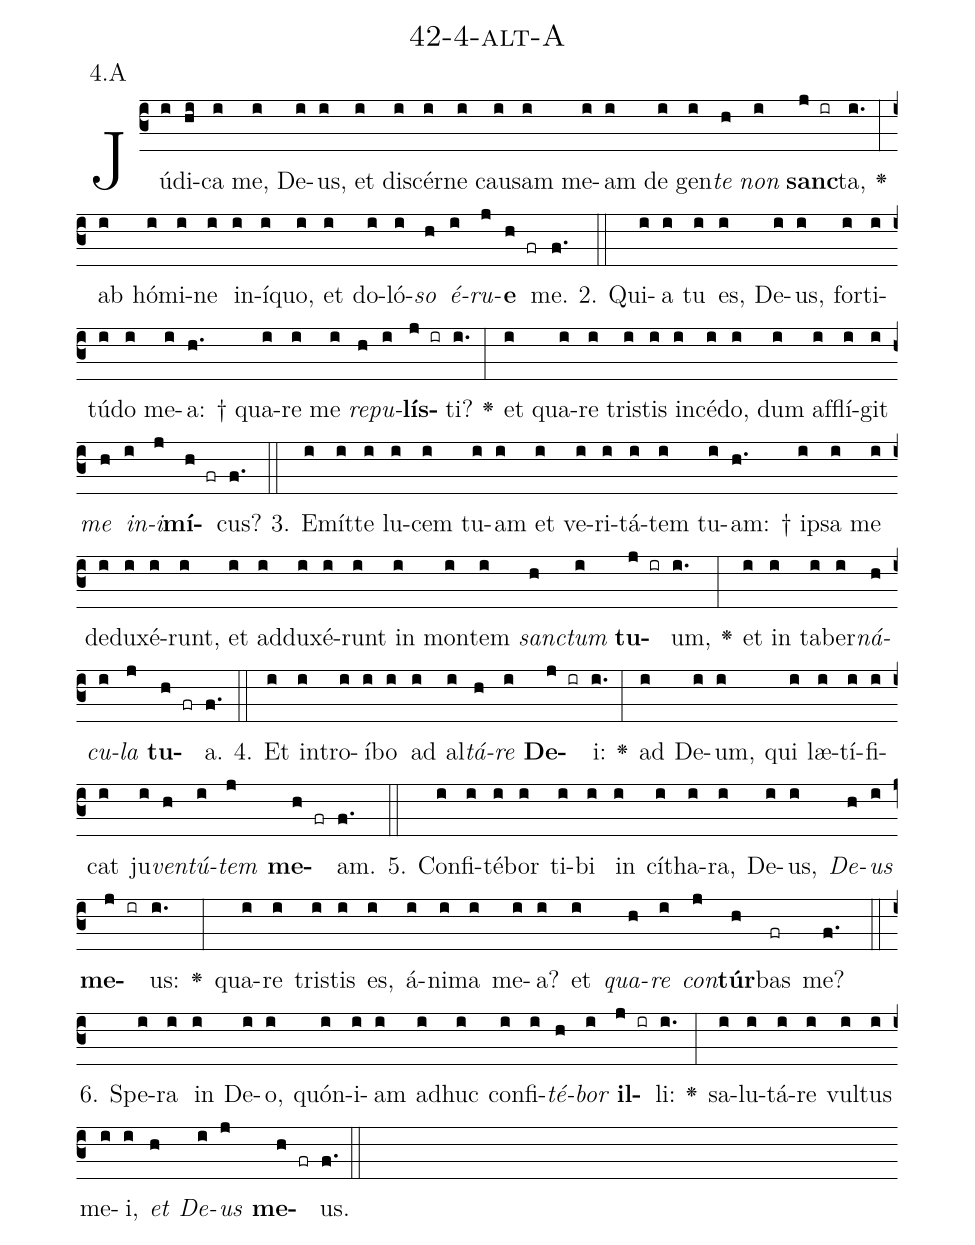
name: 42-4-alt-A;
annotation: 4.A;
%%
(c3)Jú(i)di(hi)ca(i) me,(i) De(i)us,(i) et(i) di(i)scér(i)ne(i) cau(i)sam(i) me(i)am(i) de(i) gen(i)<i>te</i>(h) <i>non</i>(i) <b>sanc</b>(j ir)ta,(i.) <v>\greheightstar</v>(:) ab(i) hó(i)mi(i)ne(i) in(i)í(i)quo,(i) et(i) do(i)ló(i)<i>so</i>(h) <i>é</i>(i)<i>ru</i>(j)<b>e</b>(h fr) me.(f.) (::)
2. Qui(i)a(i) tu(i) es,(i) De(i)us,(i) for(i)ti(i)tú(i)do(i) me(i)a: †(h.) qua(i)re(i) me(i) <i>re</i>(h)<i>pu</i>(i)<b>lís</b>(j ir)ti?(i.) <v>\greheightstar</v>(:) et(i) qua(i)re(i) tris(i)tis(i) in(i)cé(i)do,(i) dum(i) af(i)flí(i)git(i) <i>me</i>(h) <i>in</i>(i)<i>i</i>(j)<b>mí</b>(h fr)cus?(f.) (::)
3. E(i)mít(i)te(i) lu(i)cem(i) tu(i)am(i) et(i) ve(i)ri(i)tá(i)tem(i) tu(i)am: †(h.) ip(i)sa(i) me(i) de(i)du(i)xé(i)runt,(i) et(i) ad(i)du(i)xé(i)runt(i) in(i) mon(i)tem(i) <i>sanc</i>(h)<i>tum</i>(i) <b>tu</b>(j ir)um,(i.) <v>\greheightstar</v>(:) et(i) in(i) ta(i)ber(i)<i>ná</i>(h)<i>cu</i>(i)<i>la</i>(j) <b>tu</b>(h fr)a.(f.) (::)
4. Et(i) in(i)tro(i)í(i)bo(i) ad(i) al(i)<i>tá</i>(h)<i>re</i>(i) <b>De</b>(j ir)i:(i.) <v>\greheightstar</v>(:) ad(i) De(i)um,(i) qui(i) læ(i)tí(i)fi(i)cat(i) ju(i)<i>ven</i>(h)<i>tú</i>(i)<i>tem</i>(j) <b>me</b>(h fr)am.(f.) (::)
5. Con(i)fi(i)té(i)bor(i) ti(i)bi(i) in(i) cí(i)tha(i)ra,(i) De(i)us,(i) <i>De</i>(h)<i>us</i>(i) <b>me</b>(j ir)us:(i.) <v>\greheightstar</v>(:) qua(i)re(i) tris(i)tis(i) es,(i) á(i)ni(i)ma(i) me(i)a?(i) et(i) <i>qua</i>(h)<i>re</i>(i) <i>con</i>(j)<b>túr</b>(h)bas(fr) me?(f.) (::)
6. Spe(i)ra(i) in(i) De(i)o,(i) quón(i)i(i)am(i) ad(i)huc(i) con(i)fi(i)<i>té</i>(h)<i>bor</i>(i) <b>il</b>(j ir)li:(i.) <v>\greheightstar</v>(:) sa(i)lu(i)tá(i)re(i) vul(i)tus(i) me(i)i,(i) <i>et</i>(h) <i>De</i>(i)<i>us</i>(j) <b>me</b>(h fr)us.(f.) (::)
